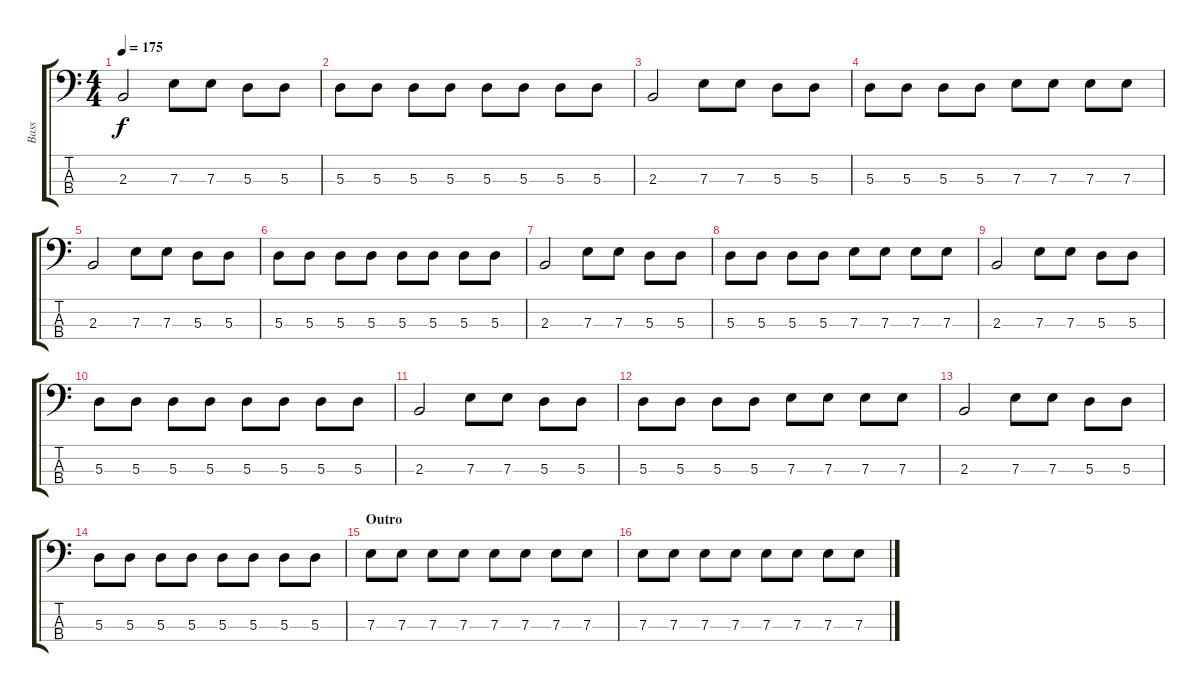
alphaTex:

\track ("Bass" "Bass") {instrument electricbassfinger}
\staff {score tabs}
\tuning (G2 D2 A1 E1) {hide}
\ts (4 4)
\tempo 175
\clef f4
\ks c
2.3.2{dy f} 7.3.8 7.3.8 5.3.8 5.3.8 |
5.3.8 5.3.8 5.3.8 5.3.8 5.3.8 5.3.8 5.3.8 5.3.8 |
2.3.2 7.3.8 7.3.8 5.3.8 5.3.8 |
5.3.8 5.3.8 5.3.8 5.3.8 7.3.8 7.3.8 7.3.8 7.3.8 |
2.3.2 7.3.8 7.3.8 5.3.8 5.3.8 |
5.3.8 5.3.8 5.3.8 5.3.8 5.3.8 5.3.8 5.3.8 5.3.8 |
2.3.2 7.3.8 7.3.8 5.3.8 5.3.8 |
5.3.8 5.3.8 5.3.8 5.3.8 7.3.8 7.3.8 7.3.8 7.3.8 |
2.3.2 7.3.8 7.3.8 5.3.8 5.3.8 |
5.3.8 5.3.8 5.3.8 5.3.8 5.3.8 5.3.8 5.3.8 5.3.8 |
\section ("" "")
2.3.2 7.3.8 7.3.8 5.3.8 5.3.8 |
5.3.8 5.3.8 5.3.8 5.3.8 7.3.8 7.3.8 7.3.8 7.3.8 |
2.3.2 7.3.8 7.3.8 5.3.8 5.3.8 |
5.3.8 5.3.8 5.3.8 5.3.8 5.3.8 5.3.8 5.3.8 5.3.8 |
\section ("" "Outro")
7.3.8 7.3.8 7.3.8 7.3.8 7.3.8 7.3.8 7.3.8 7.3.8 |
7.3.8 7.3.8 7.3.8 7.3.8 7.3.8 7.3.8 7.3.8 7.3.8
